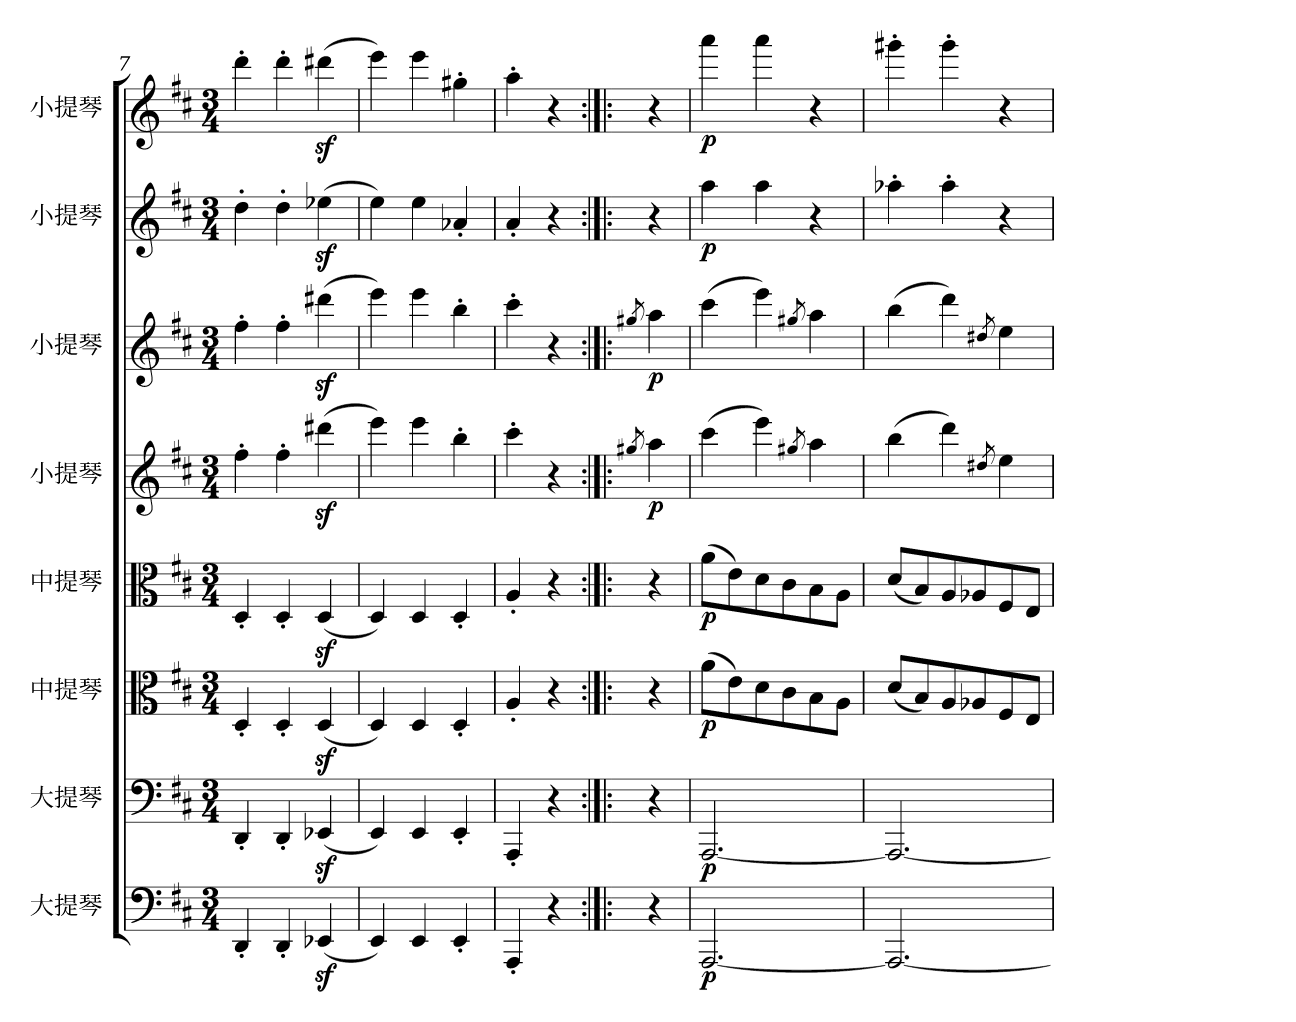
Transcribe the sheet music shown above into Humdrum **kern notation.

**kern	**dynam	**kern	**dynam	**kern	**dynam	**kern	**dynam	**kern	**dynam	**kern	**dynam	**kern	**dynam	**kern	**dynam
*part8	*part8	*part7	*part7	*part6	*part6	*part5	*part5	*part4	*part4	*part3	*part3	*part2	*part2	*part1	*part1
*staff8	*staff8	*staff7	*staff7	*staff6	*staff6	*staff5	*staff5	*staff4	*staff4	*staff3	*staff3	*staff2	*staff2	*staff1	*staff1
*I"大提琴	*	*I"大提琴	*	*I"中提琴	*	*I"中提琴	*	*I"小提琴	*	*I"小提琴	*	*I"小提琴	*	*I"小提琴	*
*clefF4	*	*clefF4	*	*clefC3	*	*clefC3	*	*clefG2	*	*clefG2	*	*clefG2	*	*clefG2	*
*k[f#c#]	*	*k[f#c#]	*	*k[f#c#]	*	*k[f#c#]	*	*k[f#c#]	*	*k[f#c#]	*	*k[f#c#]	*	*k[f#c#]	*
*M3/4	*	*M3/4	*	*M3/4	*	*M3/4	*	*M3/4	*	*M3/4	*	*M3/4	*	*M3/4	*
=7	=7	=7	=7	=7	=7	=7	=7	=7	=7	=7	=7	=7	=7	=7	=7
4DD'/	.	4DD'/	.	4D'/	.	4D'/	.	4ff#'\	.	4ff#'\	.	4dd'\	.	4ddd'\	.
4DD'/	.	4DD'/	.	4D'/	.	4D'/	.	4ff#'\	.	4ff#'\	.	4dd'\	.	4ddd'\	.
(<4EE-Xz</	.	(<4EE-Xz</	.	(<4Dz</	.	(<4Dz</	.	(>4ddd#Xz<\	.	(>4ddd#Xz<\	.	(>4ee-Xz<\	.	(>4ddd#Xz<\	.
=8	=8	=8	=8	=8	=8	=8	=8	=8	=8	=8	=8	=8	=8	=8	=8
4EE/)	.	4EE/)	.	4D/)	.	4D/)	.	4eee\)	.	4eee\)	.	4ee\)	.	4eee\)	.
4EE/	.	4EE/	.	4D/	.	4D/	.	4eee\	.	4eee\	.	4ee\	.	4eee\	.
4EE'/	.	4EE'/	.	4D'/	.	4D'/	.	4bb'\	.	4bb'\	.	4a-X'/	.	4gg#X'\	.
=9	=9	=9	=9	=9	=9	=9	=9	=9	=9	=9	=9	=9	=9	=9	=9
4AAA'/	.	4AAA'/	.	4A'/	.	4A'/	.	4ccc#'\	.	4ccc#'\	.	4a'/	.	4aa'\	.
4r	.	4r	.	4r	.	4r	.	4r	.	4r	.	4r	.	4r	.
=10:|!|:	=10:|!|:	=10:|!|:	=10:|!|:	=10:|!|:	=10:|!|:	=10:|!|:	=10:|!|:	=10:|!|:	=10:|!|:	=10:|!|:	=10:|!|:	=10:|!|:	=10:|!|:	=10:|!|:	=10:|!|:
.	.	.	.	.	.	.	.	8qgg#X/	.	8qgg#X/	.	.	.	.	.
!	!	!	!	!	!	!	!	!	!LO:DY:b	!	!LO:DY:b	!	!	!	!
4r	.	4r	.	4r	.	4r	.	4aa\	p	4aa\	p	4r	.	4r	.
=11	=11	=11	=11	=11	=11	=11	=11	=11	=11	=11	=11	=11	=11	=11	=11
!	!LO:DY:b	!	!LO:DY:b	!	!LO:DY:b	!	!LO:DY:b	!	!	!	!	!	!LO:DY:b	!	!LO:DY:b
[2.AAA/	p	[2.AAA/	p	(>8a\L	p	(>8a\L	p	(>4ccc#\	.	(>4ccc#\	.	4aa\	p	4aaa\	p
.	.	.	.	8e\)	.	8e\)	.	.	.	.	.	.	.	.	.
.	.	.	.	8d\	.	8d\	.	4eee\)	.	4eee\)	.	4aa\	.	4aaa\	.
.	.	.	.	8c#\	.	8c#\	.	.	.	.	.	.	.	.	.
.	.	.	.	.	.	.	.	8qgg#X/	.	8qgg#X/	.	.	.	.	.
.	.	.	.	8B\	.	8B\	.	4aa\	.	4aa\	.	4r	.	4r	.
.	.	.	.	8A\J	.	8A\J	.	.	.	.	.	.	.	.	.
=12	=12	=12	=12	=12	=12	=12	=12	=12	=12	=12	=12	=12	=12	=12	=12
2.AAA/_	.	2.AAA/_	.	(<8d/L	.	(<8d/L	.	(>4bb\	.	(>4bb\	.	4aa-X'\	.	4ggg#X'\	.
.	.	.	.	8B/)	.	8B/)	.	.	.	.	.	.	.	.	.
.	.	.	.	8A/	.	8A/	.	4ddd\)	.	4ddd\)	.	4aa-'\	.	4ggg#'\	.
.	.	.	.	8A-X/	.	8A-X/	.	.	.	.	.	.	.	.	.
.	.	.	.	.	.	.	.	8qdd#X/	.	8qdd#X/	.	.	.	.	.
.	.	.	.	8F#/	.	8F#/	.	4ee\	.	4ee\	.	4r	.	4r	.
.	.	.	.	8E/J	.	8E/J	.	.	.	.	.	.	.	.	.
=	=	=	=	=	=	=	=	=	=	=	=	=	=	=	=
*-	*-	*-	*-	*-	*-	*-	*-	*-	*-	*-	*-	*-	*-	*-	*-
